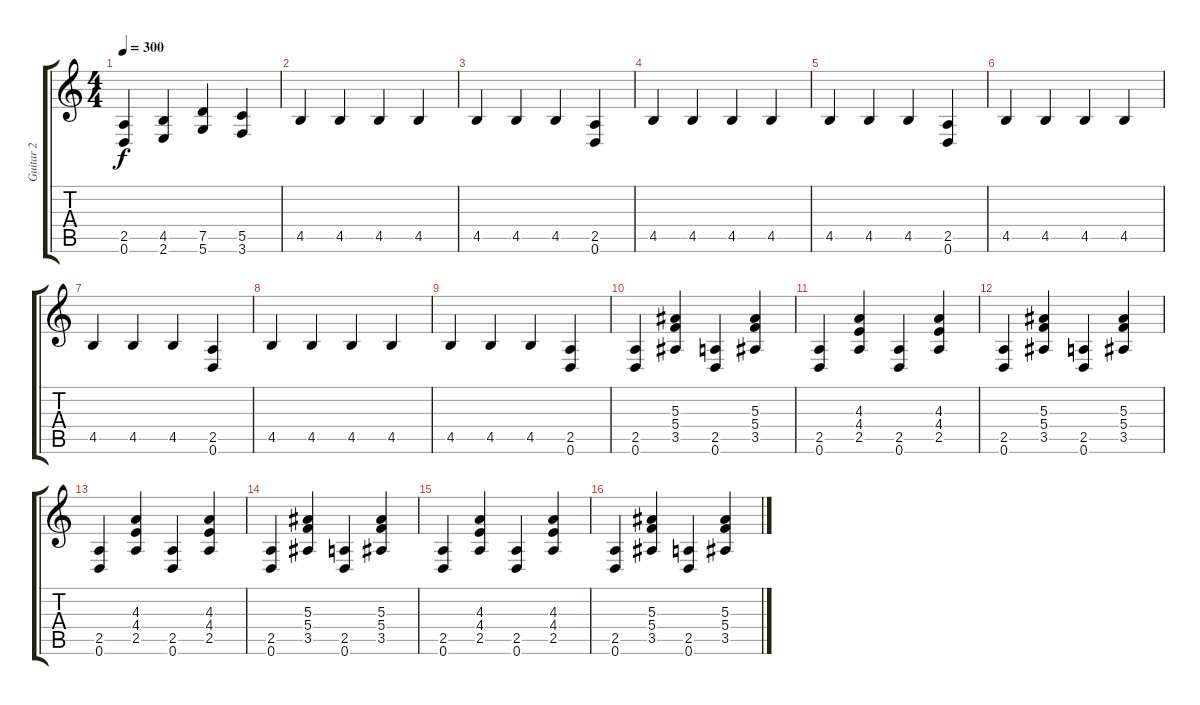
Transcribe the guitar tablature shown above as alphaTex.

\track ("Guitar 2" "Guitar 2") {instrument distortionguitar}
\staff {score tabs}
\tuning (D4 A3 F3 C3 G2 D2) {hide}
\ts (4 4)
\tempo 300
\clef g2
\ks c
(2.5 0.6).4{dy f} (4.5 2.6).4 (7.5 5.6).4 (5.5 3.6).4 |
4.5.4 4.5.4 4.5.4 4.5.4 |
4.5.4 4.5.4 4.5.4 (2.5 0.6).4 |
4.5.4 4.5.4 4.5.4 4.5.4 |
4.5.4 4.5.4 4.5.4 (2.5 0.6).4 |
4.5.4 4.5.4 4.5.4 4.5.4 |
4.5.4 4.5.4 4.5.4 (2.5 0.6).4 |
4.5.4 4.5.4 4.5.4 4.5.4 |
4.5.4 4.5.4 4.5.4 (2.5 0.6).4 |
(2.5 0.6).4 (5.3 5.4 3.5).4 (2.5 0.6).4 (5.3 5.4 3.5).4 |
(2.5 0.6).4 (4.3 4.4 2.5).4 (2.5 0.6).4 (4.3 4.4 2.5).4 |
(2.5 0.6).4 (5.3 5.4 3.5).4 (2.5 0.6).4 (5.3 5.4 3.5).4 |
(2.5 0.6).4 (4.3 4.4 2.5).4 (2.5 0.6).4 (4.3 4.4 2.5).4 |
(2.5 0.6).4 (5.3 5.4 3.5).4 (2.5 0.6).4 (5.3 5.4 3.5).4 |
(2.5 0.6).4 (4.3 4.4 2.5).4 (2.5 0.6).4 (4.3 4.4 2.5).4 |
(2.5 0.6).4 (5.3 5.4 3.5).4 (2.5 0.6).4 (5.3 5.4 3.5).4
